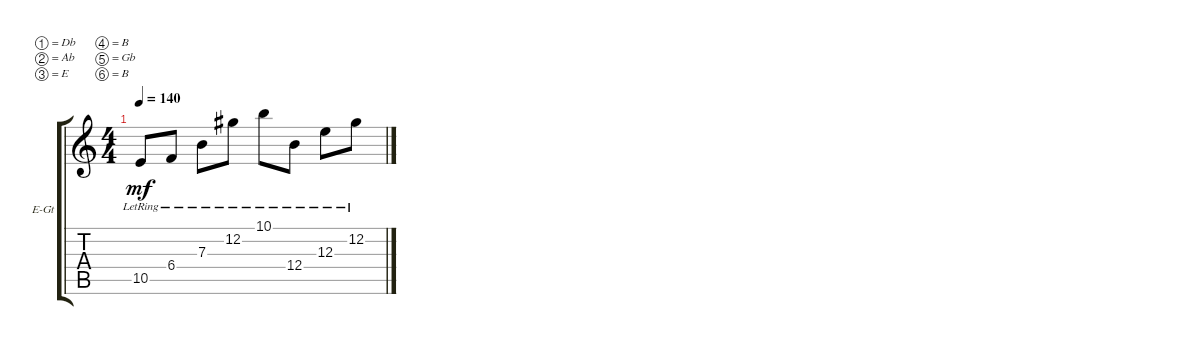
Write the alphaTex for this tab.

\defaultSystemsLayout 4
\bracketExtendMode groupsimilarinstruments
\firstSystemTrackNameOrientation horizontal
\otherSystemsTrackNameOrientation horizontal
\track ("Electric Guitar" "E-Gt") {instrument electricguitarclean}
\staff {score tabs}
\tuning (Db4 Ab3 E3 B2 Gb2 B1)
\ts (4 4)
\tempo 140
\clef g2
\ks c
10.5{lr}.8{dy mf} 6.4{lr}.8 7.3{lr}.8 12.2{lr}.8 10.1{lr}.8 12.4{lr}.8 12.3{lr}.8 12.2{lr}.8
